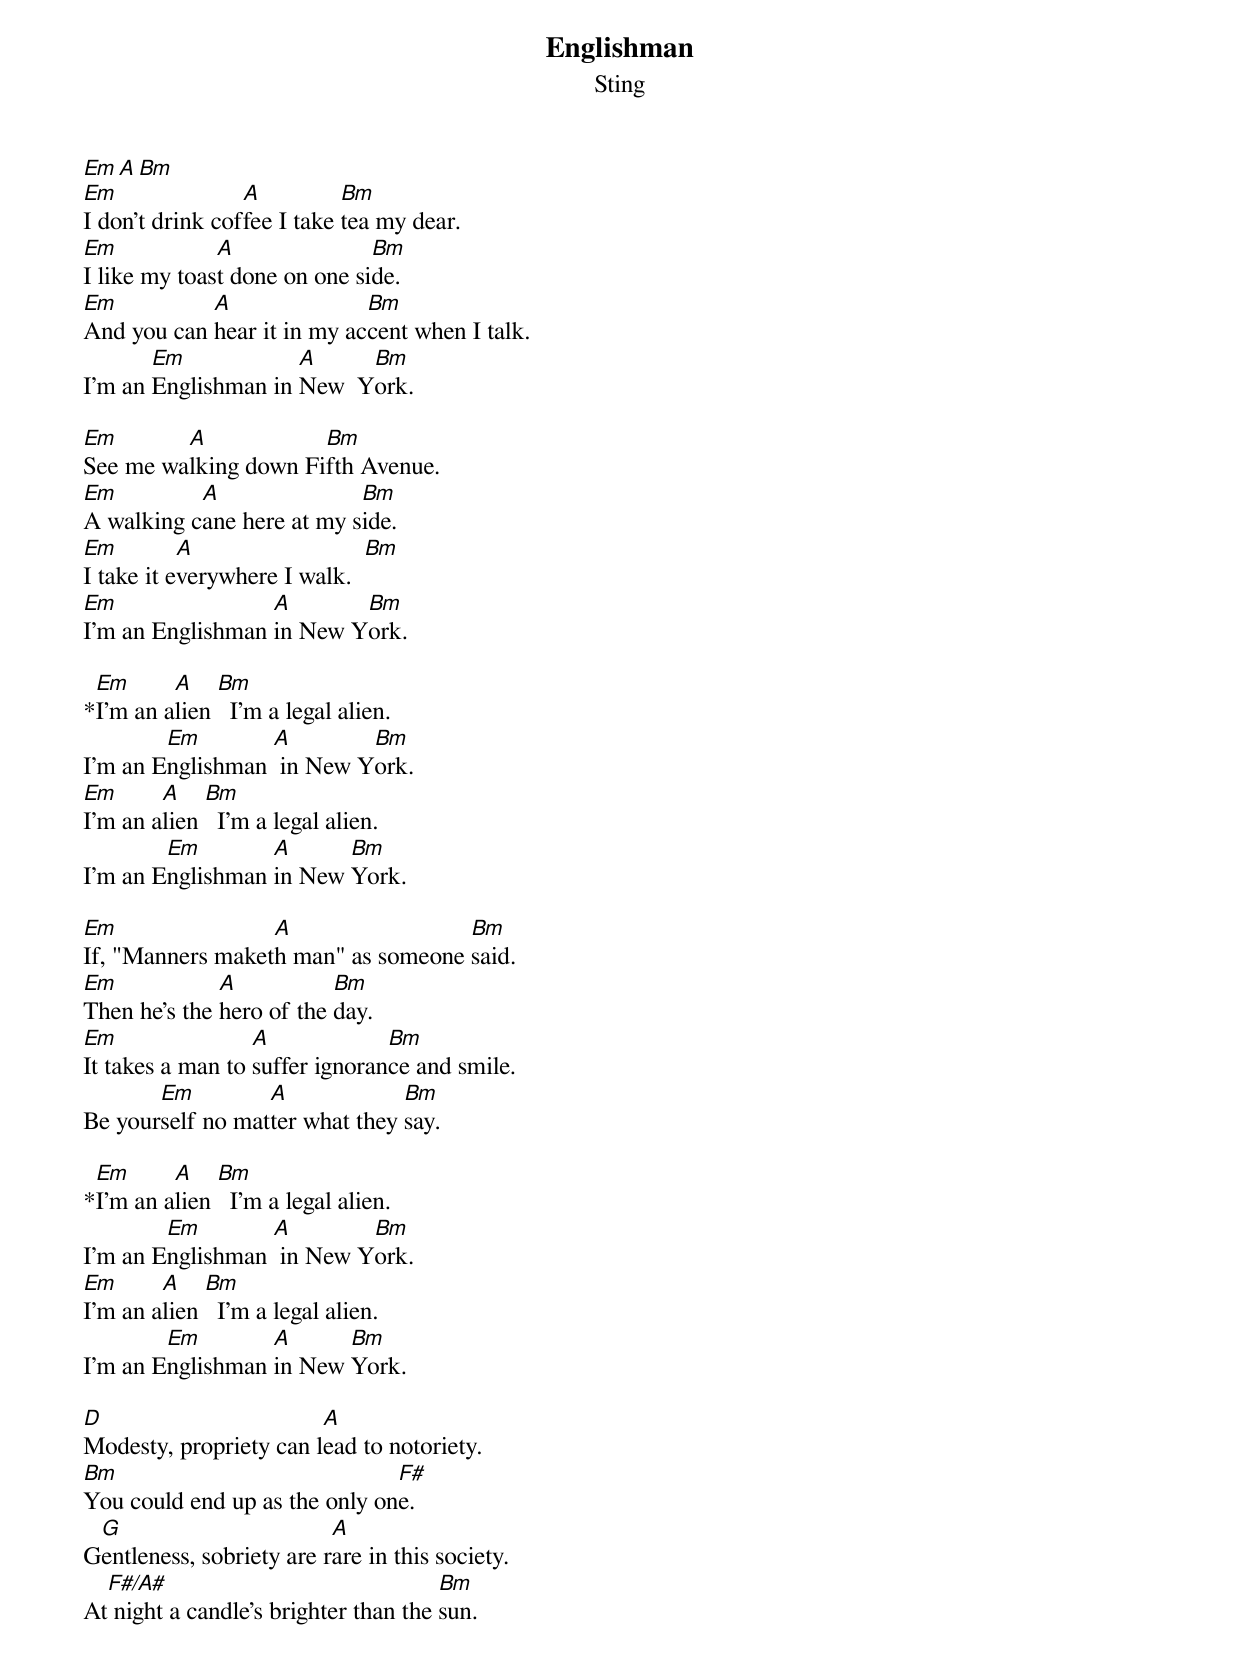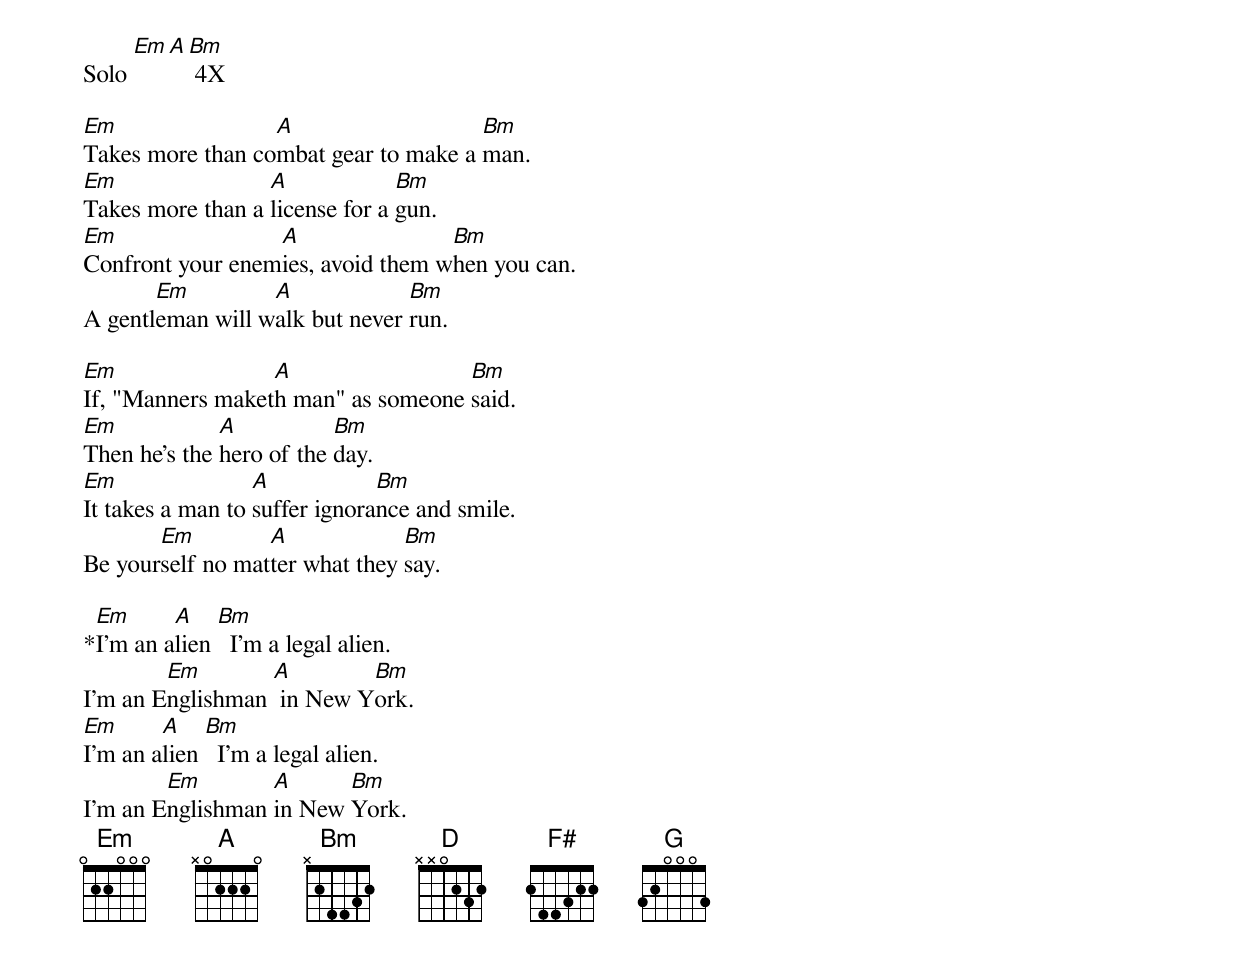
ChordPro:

{title:Englishman}
{subtitle:Sting}
[Em][A][Bm]
[Em]I don't drink cof[A]fee I take [Bm]tea my dear.
[Em]I like my toas[A]t done on one si[Bm]de.
[Em]And you can [A]hear it in my ac[Bm]cent when I talk.
I'm an [Em]Englishman in [A]New  Y[Bm]ork.

[Em]See me wa[A]lking down Fi[Bm]fth Avenue.
[Em]A walking c[A]ane here at my s[Bm]ide.
[Em]I take it e[A]verywhere I walk.  [Bm]
[Em]I'm an Englishman [A]in New Y[Bm]ork.

*[Em]I'm an a[A]lien [Bm]  I'm a legal alien.
I'm an E[Em]nglishman [A] in New Y[Bm]ork.
[Em]I'm an a[A]lien [Bm]  I'm a legal alien.
I'm an E[Em]nglishman [A]in New [Bm]York.

[Em]If, "Manners maket[A]h man" as someone [Bm]said.
[Em]Then he's the [A]hero of the [Bm]day.
[Em]It takes a man to [A]suffer ignoran[Bm]ce and smile.
Be your[Em]self no mat[A]ter what they [Bm]say.

*[Em]I'm an a[A]lien [Bm]  I'm a legal alien.
I'm an E[Em]nglishman [A] in New Y[Bm]ork.
[Em]I'm an a[A]lien [Bm]  I'm a legal alien.
I'm an E[Em]nglishman [A]in New [Bm]York.

[D]Modesty, propriety can l[A]ead to notoriety.
[Bm]You could end up as the only on[F#]e.
G[G]entleness, sobriety are r[A]are in this society.
At[F#/A#] night a candle's brighter than the [Bm]sun.

Solo [Em][A][Bm] 4X

[Em]Takes more than co[A]mbat gear to make a [Bm]man.
[Em]Takes more than a [A]license for a [Bm]gun.
[Em]Confront your enem[A]ies, avoid them w[Bm]hen you can.
A gentl[Em]eman will w[A]alk but never [Bm]run.

[Em]If, "Manners maket[A]h man" as someone [Bm]said.
[Em]Then he's the [A]hero of the [Bm]day.
[Em]It takes a man to [A]suffer ignora[Bm]nce and smile.
Be your[Em]self no mat[A]ter what they [Bm]say.

*[Em]I'm an a[A]lien [Bm]  I'm a legal alien.
I'm an E[Em]nglishman [A] in New Y[Bm]ork.
[Em]I'm an a[A]lien [Bm]  I'm a legal alien.
I'm an E[Em]nglishman [A]in New [Bm]York.
